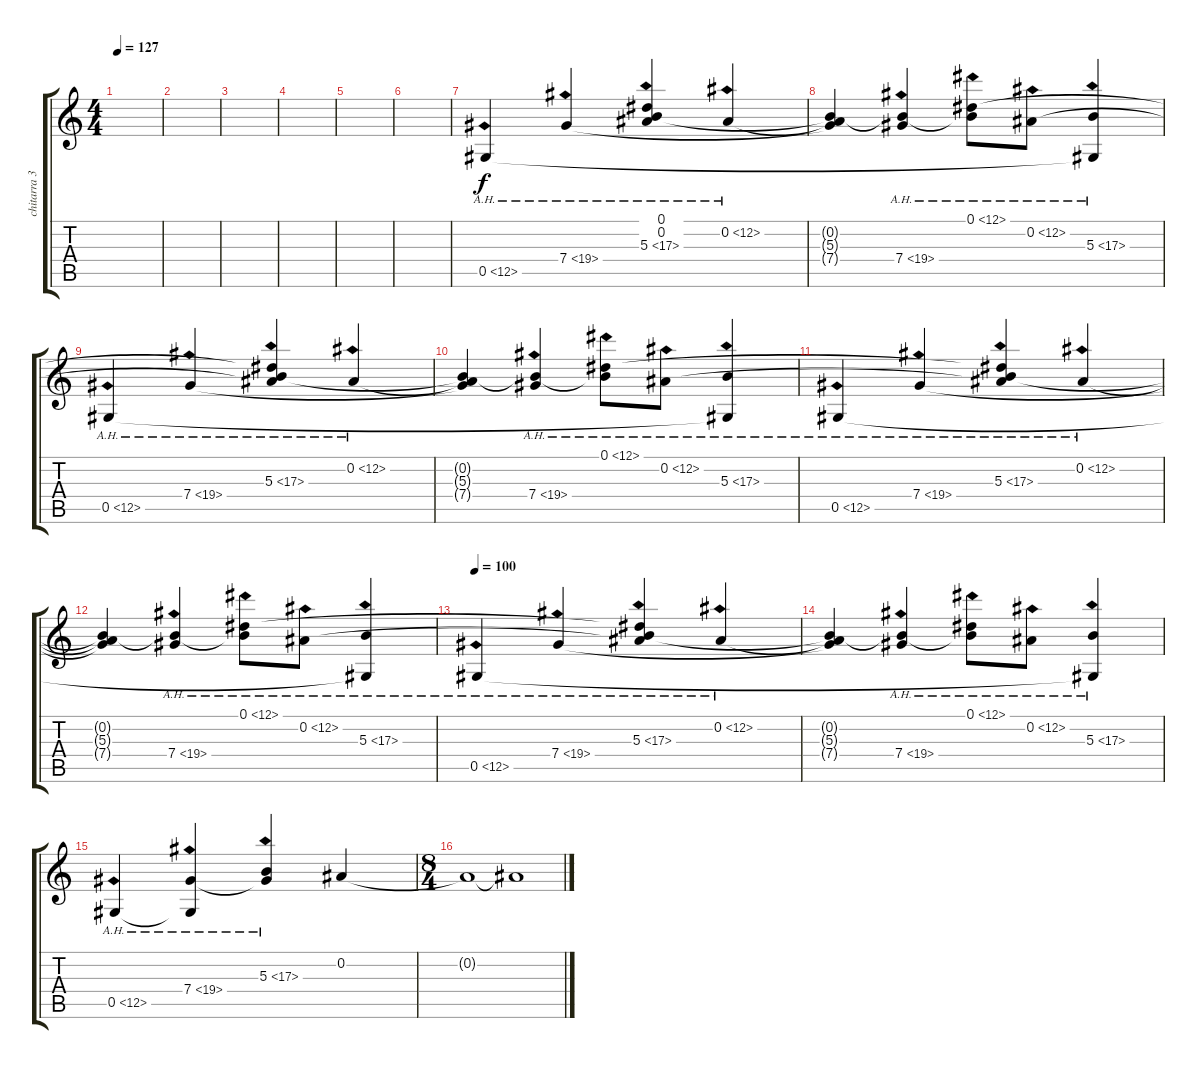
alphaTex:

\track ("chitarra 3" "chitarra 3") {instrument overdrivenguitar}
\staff {score tabs}
\tuning (Eb4 Bb3 Gb3 Db3 Ab2 Eb2) {hide}
\ts (4 4)
\tempo 127
\clef g2
\ks c
|
|
|
|
|
|
0.5{ah 12}.4{instrument electricguitarjazz} 7.4{ah 12}.4 (0.1 0.2 5.3{ah 12}).4 0.2{ah 12}.4 |
(0.2{t} 5.3{t} 7.4{t}).4 (5.3{t} 7.4{ah 12}).4 (0.1{ah 12} 5.3{t}).8 0.2{ah 12}.8 (5.3{ah 12} 0.5{t}).4 |
0.5{ah 12}.4 7.4{ah 12}.4 (0.1{t} 0.2{t} 5.3{ah 12}).4 0.2{ah 12}.4 |
(0.2{t} 5.3{t} 7.4{t}).4 (5.3{t} 7.4{ah 12}).4 (0.1{ah 12} 5.3{t}).8 0.2{ah 12}.8 (5.3{ah 12} 0.5{t}).4 |
0.5{ah 12}.4 7.4{ah 12}.4 (0.1{t} 0.2{t} 5.3{ah 12}).4 0.2{ah 12}.4 |
(0.2{t} 5.3{t} 7.4{t}).4 (5.3{t} 7.4{ah 12}).4 (0.1{ah 12} 5.3{t}).8 0.2{ah 12}.8 (5.3{ah 12} 0.5{t}).4 |
\tempo 100
0.5{ah 12}.4 7.4{ah 12}.4 (0.1{t} 0.2{t} 5.3{ah 12}).4 0.2{ah 12}.4 |
(0.2{t} 5.3{t} 7.4{t}).4 (5.3{t} 7.4{ah 12}).4 (0.1{ah 12} 5.3{t}).8 0.2{ah 12}.8 (5.3{ah 12} 0.5{t}).4 |
0.5{ah 12}.4 (7.4{ah 12} 0.5{t}).4 (5.3{ah 12} 7.4{t}).4 0.2.4 |
\ts (8 4)
0.2{t}.1 0.2{t}.1
